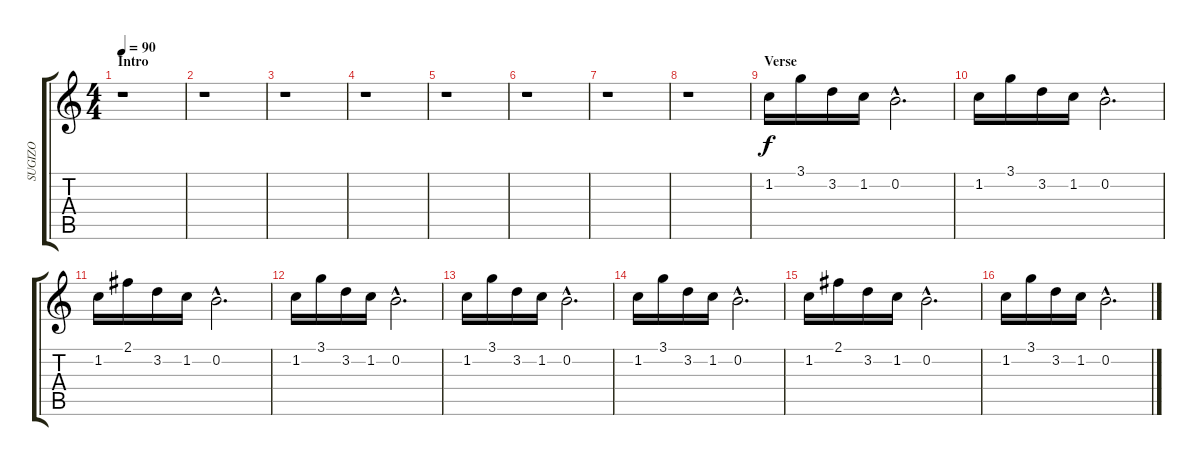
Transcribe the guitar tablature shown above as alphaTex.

\track ("SUGIZO" "SUGIZO") {instrument electricguitarjazz}
\staff {score tabs}
\tuning (E4 B3 G3 D3 A2 E2) {hide}
\ts (4 4)
\section ("" "Intro")
\tempo 90
\clef g2
\ks c
r.1{dy f instrument electricguitarjazz} |
r.1 |
r.1 |
r.1 |
r.1 |
r.1 |
r.1 |
r.1 |
\section ("" "Verse")
1.2.16 3.1.16 3.2.16 1.2.16 0.2{hac}.2{d} |
1.2.16 3.1.16 3.2.16 1.2.16 0.2{hac}.2{d} |
1.2.16 2.1.16 3.2.16 1.2.16 0.2{hac}.2{d} |
1.2.16 3.1.16 3.2.16 1.2.16 0.2{hac}.2{d} |
1.2.16 3.1.16 3.2.16 1.2.16 0.2{hac}.2{d} |
1.2.16 3.1.16 3.2.16 1.2.16 0.2{hac}.2{d} |
1.2.16 2.1.16 3.2.16 1.2.16 0.2{hac}.2{d} |
1.2.16 3.1.16 3.2.16 1.2.16 0.2{hac}.2{d}
